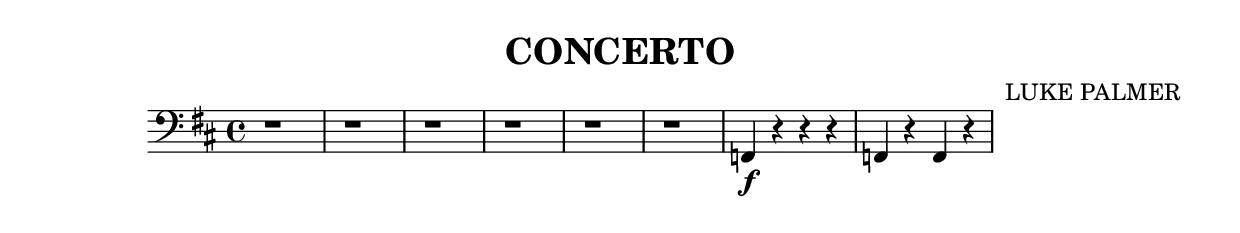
% 1
allegroMaNonTroppo = \markup {
    \bold "Allegro ma non troppo"
}

% 60
menoMosso = \markup {
    meno mosso
}

% 69, 137
andante = \markup {
    \bold "Andante"
}

% 89, 221
tempoI = \markup {
    \bold "Tempo I"
}

% 177
moderatoMaestoso = \markup {
    \bold "Moderato maestoso"
}

% 190
moderato = \markup {
    \bold "moderato"
}

simile = \markup {
	\italic "simile"
}

oneCello = \markup {
	\italic "cello solo"
}

twoCellos = \markup {
	\italic "2 cellos"
}

solo = \markup {
	\italic "solo"
}

tutti = \markup {
	\italic "tutti"
}

pizz = \markup {
	\italic "pizz."
}

arco = \markup {
	\italic "arco"
}

tuttiPizz = \markup {
	\italic "tutti pizz."
}

moltoRit = \markup {
    \italic "molto rit."
}

aTempo = \markup {
    \italic "a tempo"
}

divisi = \markup {
	\italic "div."
}


mvmtOneCello = \relative c, {
	\time 4/4
	\clef bass
	\key b \minor

	r1
	r1
	r1
	r1
	r1
	r1
	f4 \f r r r
	f4 r f r
}


\book {
	\header {
		composer = "LUKE PALMER"
		title = "CONCERTO"
	}

	\score {
		<<
			\context Staff = mvmtOneCello <<
				\set Staff.midiInstrument = "cello"
				\mvmtOneCello
			>>
		>>
	}
}
